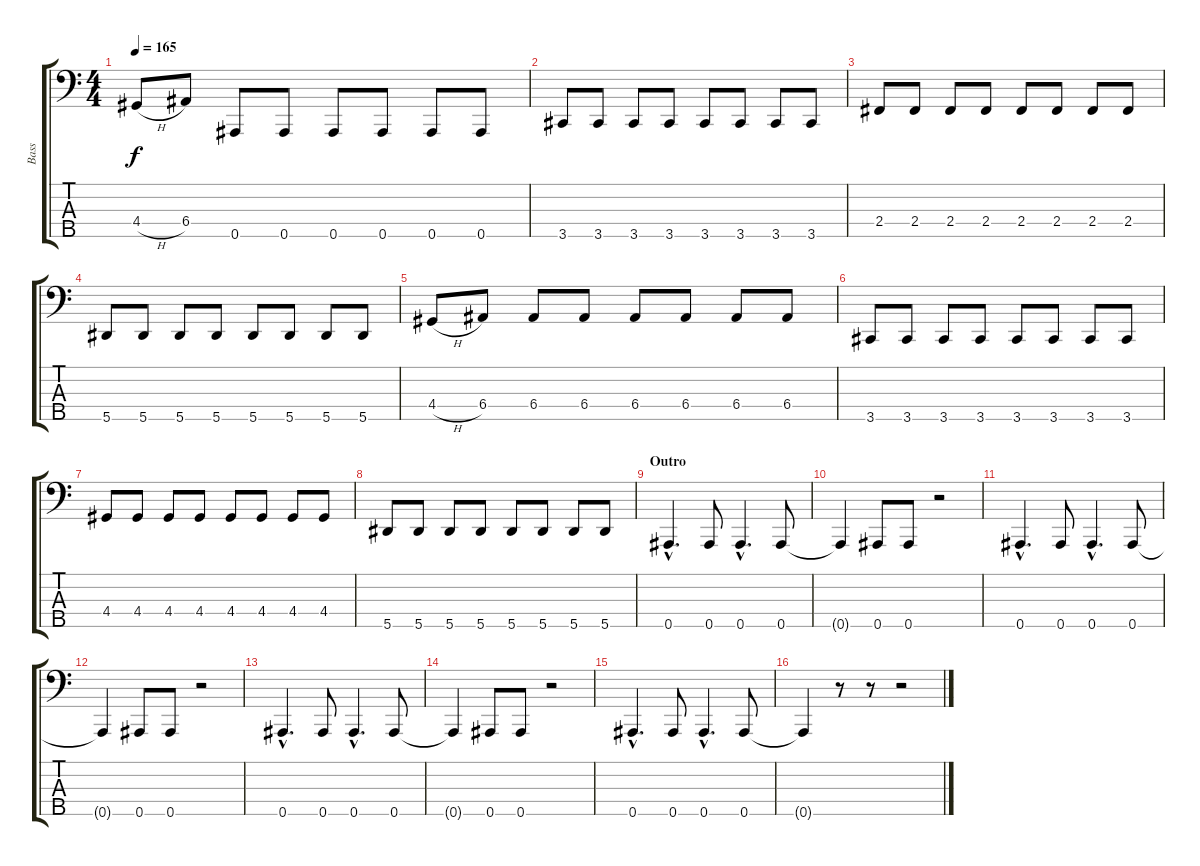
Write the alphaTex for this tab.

\track ("Bass" "Bass") {instrument electricbassfinger}
\staff {score tabs}
\tuning (G2 D2 A1 E1 Bb0) {hide}
\ts (4 4)
\tempo 165
\clef f4
\ks c
4.4{h}.8{dy f volume 13} 6.4.8 0.5.8 0.5.8 0.5.8 0.5.8 0.5.8 0.5.8 |
3.5.8 3.5.8 3.5.8 3.5.8 3.5.8 3.5.8 3.5.8 3.5.8 |
2.4.8 2.4.8 2.4.8 2.4.8 2.4.8 2.4.8 2.4.8 2.4.8 |
5.5.8 5.5.8 5.5.8 5.5.8 5.5.8 5.5.8 5.5.8 5.5.8 |
4.4{h}.8{volume 13} 6.4.8 6.4.8 6.4.8 6.4.8 6.4.8 6.4.8 6.4.8 |
3.5.8 3.5.8 3.5.8 3.5.8 3.5.8 3.5.8 3.5.8 3.5.8 |
4.4.8 4.4.8 4.4.8 4.4.8 4.4.8 4.4.8 4.4.8 4.4.8 |
5.5.8 5.5.8 5.5.8 5.5.8 5.5.8 5.5.8 5.5.8 5.5.8 |
\section ("" "Outro")
0.5{hac}.4{d} 0.5.8 0.5{hac}.4{d} 0.5.8 |
0.5{t}.4 0.5.8 0.5.8 r.2 |
0.5{hac}.4{d} 0.5.8 0.5{hac}.4{d} 0.5.8 |
0.5{t}.4 0.5.8 0.5.8 r.2 |
0.5{hac}.4{d} 0.5.8 0.5{hac}.4{d} 0.5.8 |
0.5{t}.4 0.5.8 0.5.8 r.2 |
0.5{hac}.4{d} 0.5.8 0.5{hac}.4{d} 0.5.8 |
0.5{t}.4 r.8 r.8 r.2
